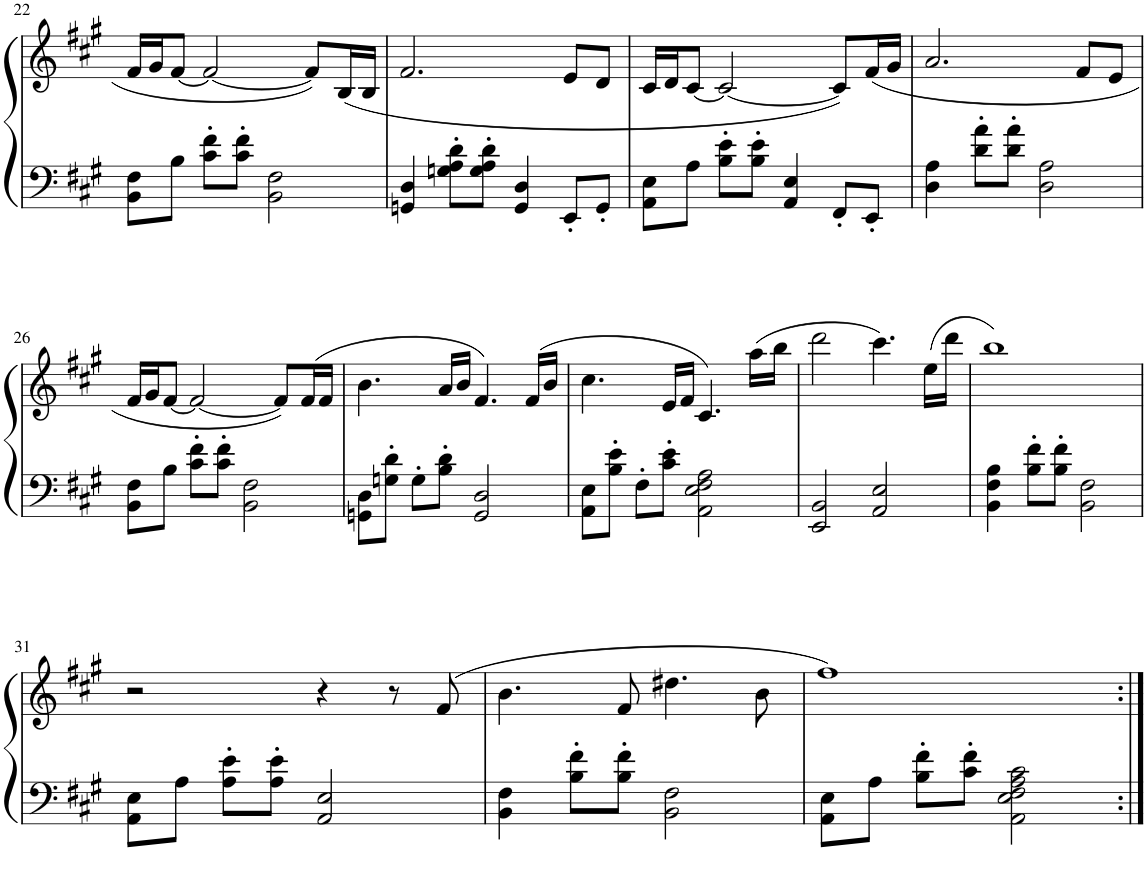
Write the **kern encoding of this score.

**kern	**kern
*part1	*part1
*staff2	*staff1
*I"Piano	*
*I'Pno.	*
!!LO:PB:g=z
*clefF4	*clefG2
*k[f#c#g#]	*k[f#c#g#]
*M4/4	*M4/4
=22	=22
8BB\ 8F#\L	16f#/LL
.	16g#/J
8B\J	[8f#/J
8c#\' 8f#\'L	2f#/_
8c#\' 8f#\'J	.
2BB\ 2F#\	.
.	8f#/L]
.	(16B/L
.	16B/JJ
=23	=23
4GGn/ 4D/	2.f#/
8Gn\' 8A\' 8d\'L	.
8G\' 8A\' 8d\'J	.
4GG/ 4D/	.
8EE'/L	8e/L
8GG'/J	8d/J
=24	=24
8AA\ 8E\L	16c#/LL
.	16d/J
8A\J	[8c#/J
8B\' 8e\'L	2c#/_
8B\' 8e\'J	.
4AA/ 4E/	.
8FF#'/L	8c#/L])
8EE'/J	(16f#/L
.	16g#/JJ
=25	=25
4D\ 4A\	2.a/
8d\' 8a\'L	.
8d\' 8a\'J	.
2D\ 2A\	.
.	8f#/L
.	8e/J
!!LO:LB:g=z
=26	=26
8BB\ 8F#\L	16f#/LL
.	16g#/J
8B\J	[8f#/J
8c#\' 8f#\'L	2f#/_
8c#\' 8f#\'J	.
2BB\ 2F#\	.
.	8f#/L])
.	(16f#/L
.	16f#/JJ
=27	=27
8GGn\ 8D\L	4.b\
8Gn\' 8d\'J	.
8G'\L	.
8B\' 8d\'J	16a/LL
.	16b/JJ
2GG/ 2D/	4.f#/)
.	(16f#/LL
.	16b/JJ
=28	=28
8AA\ 8E\L	4.cc#\
8B\' 8e\'J	.
8F#'\L	.
8c#\' 8e\'J	16e/LL
.	16f#/JJ
2AA\ 2E\ 2F#\ 2A\	4.c#/)
.	(16aa\LL
.	16bb\JJ
=29	=29
2EE/ 2BB/	2ddd\
2AA/ 2E/	4.ccc#\)
.	(16ee\LL
.	16ddd\JJ
=30	=30
4BB\ 4F#\ 4B\	1bb)
8B\' 8f#\'L	.
8B\' 8f#\'J	.
2BB\ 2F#\	.
!!LO:LB:g=z
=31	=31
8AA\ 8E\L	2r
8A\J	.
8A\' 8e\'L	.
8A\' 8e\'J	.
2AA/ 2E/	4r
.	8r
.	(8f#/
=32	=32
4BB\ 4F#\	4.b\
8B\' 8f#\'L	.
8B\' 8f#\'J	8f#/
2BB\ 2F#\	4.dd#X\
.	8b\
=33	=33
8AA\ 8E\L	1ff#)
8A\J	.
8B\' 8f#\'L	.
8c#\' 8f#\'J	.
2AA\ 2E\ 2F#\ 2A\ 2c#\	.
=:|!	=:|!
*-	*-
